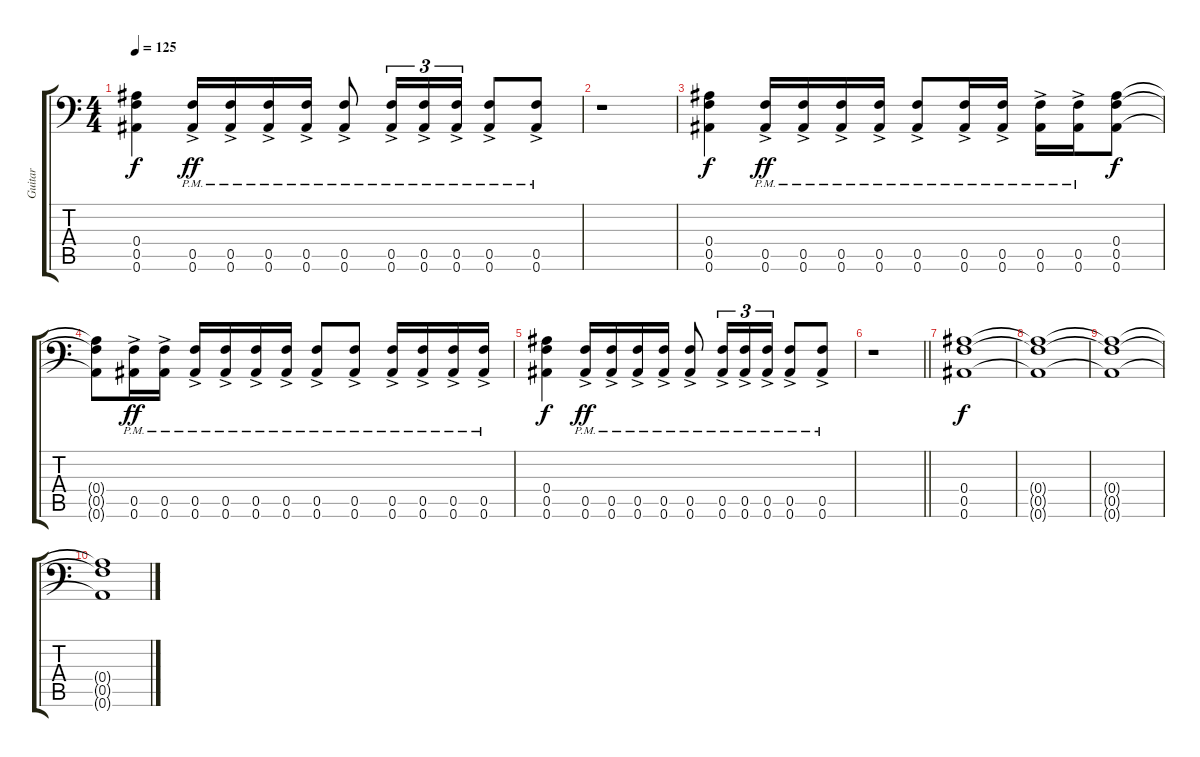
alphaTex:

\track ("Guitar" "Guitar") {instrument distortionguitar}
\staff {score tabs}
\tuning (C4 G3 Eb3 Bb2 F2 Bb1) {hide}
\ts (4 4)
\tempo 125
\clef f4
\ks c
(0.4 0.5 0.6).4{dy f} (0.5{ac pm} 0.6{ac pm}).16{dy ff} (0.5{ac pm} 0.6{ac pm}).16 (0.5{ac pm} 0.6{ac pm}).16 (0.5{ac pm} 0.6{ac pm}).16 (0.5{ac pm} 0.6{ac pm}).8 (0.5{ac pm} 0.6{ac pm}).16{tu (3 2)} (0.5{ac pm} 0.6{ac pm}).16{tu (3 2)} (0.5{ac pm} 0.6{ac pm}).16{tu (3 2)} (0.5{ac pm} 0.6{ac pm}).8 (0.5{ac pm} 0.6{ac pm}).8 |
r.1 |
(0.4 0.5 0.6).4{dy f} (0.5{ac pm} 0.6{ac pm}).16{dy ff} (0.5{ac pm} 0.6{ac pm}).16 (0.5{ac pm} 0.6{ac pm}).16 (0.5{ac pm} 0.6{ac pm}).16 (0.5{ac pm} 0.6{ac pm}).8 (0.5{ac pm} 0.6{ac pm}).16 (0.5{ac pm} 0.6{ac pm}).16 (0.5{ac pm} 0.6{ac pm}).16 (0.5{ac pm} 0.6{ac pm}).16 (0.4 0.5 0.6).8{dy f} |
(0.4{t} 0.5{t} 0.6{t}).8 (0.5{ac pm} 0.6{ac pm}).16{dy ff} (0.5{ac pm} 0.6{ac pm}).16 (0.5{ac pm} 0.6{ac pm}).16 (0.5{ac pm} 0.6{ac pm}).16 (0.5{ac pm} 0.6{ac pm}).16 (0.5{ac pm} 0.6{ac pm}).16 (0.5{ac pm} 0.6{ac pm}).8 (0.5{ac pm} 0.6{ac pm}).8 (0.5{ac pm} 0.6{ac pm}).16 (0.5{ac pm} 0.6{ac pm}).16 (0.5{ac pm} 0.6{ac pm}).16 (0.5{ac pm} 0.6{ac pm}).16 |
(0.4 0.5 0.6).4{dy f} (0.5{ac pm} 0.6{ac pm}).16{dy ff} (0.5{ac pm} 0.6{ac pm}).16 (0.5{ac pm} 0.6{ac pm}).16 (0.5{ac pm} 0.6{ac pm}).16 (0.5{ac pm} 0.6{ac pm}).8 (0.5{ac pm} 0.6{ac pm}).16{tu (3 2)} (0.5{ac pm} 0.6{ac pm}).16{tu (3 2)} (0.5{ac pm} 0.6{ac pm}).16{tu (3 2)} (0.5{ac pm} 0.6{ac pm}).8 (0.5{ac pm} 0.6{ac pm}).8 |
\barLineRight lightlight
r.1 |
\section ("" "")
(0.4 0.5 0.6).1{dy f} |
(0.4{t} 0.5{t} 0.6{t}).1 |
(0.4{t} 0.5{t} 0.6{t}).1 |
(0.4{t} 0.5{t} 0.6{t}).1
